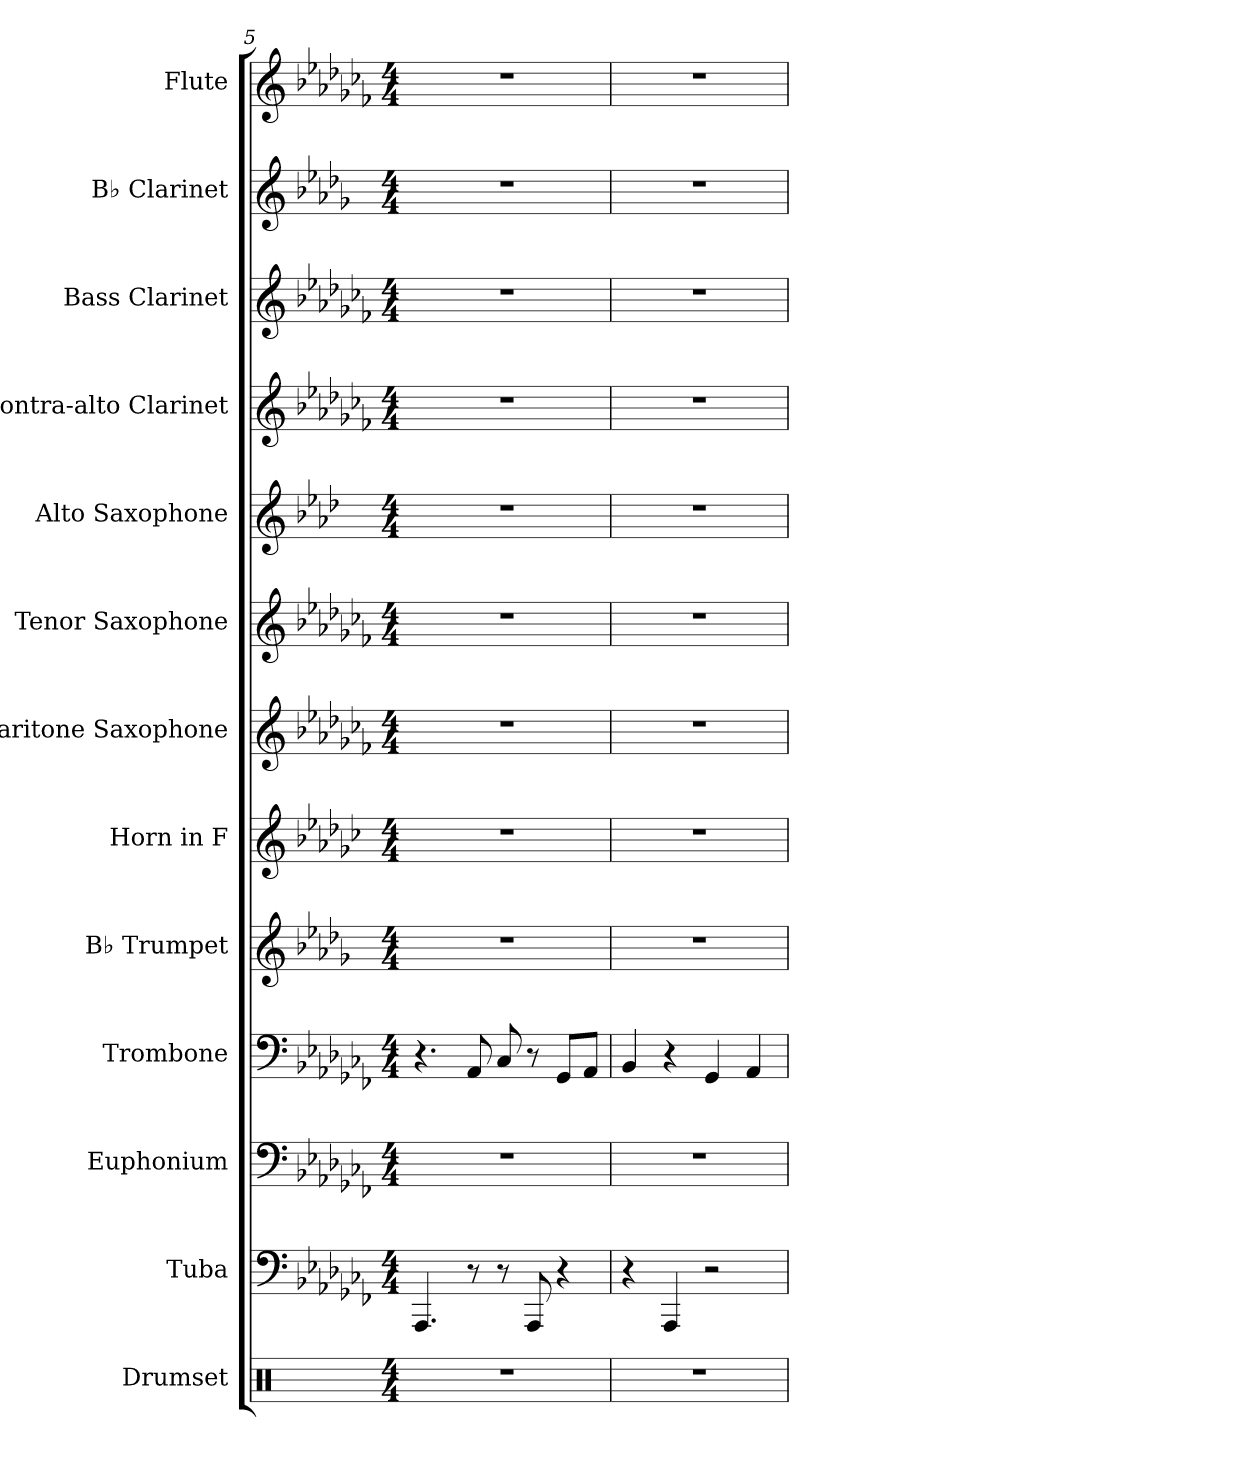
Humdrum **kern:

**kern	**kern	**kern	**kern	**kern	**kern	**kern	**kern	**kern	**kern	**kern	**kern	**kern
*part13	*part12	*part11	*part10	*part9	*part8	*part7	*part6	*part5	*part4	*part3	*part2	*part1
*staff13	*staff12	*staff11	*staff10	*staff9	*staff8	*staff7	*staff6	*staff5	*staff4	*staff3	*staff2	*staff1
*I"Drumset	*I"Tuba	*I"Euphonium	*I"Trombone	*I"B♭ Trumpet	*I"Horn in F	*I"Baritone Saxophone	*I"Tenor Saxophone	*I"Alto Saxophone	*I"Contra-alto Clarinet	*I"Bass Clarinet	*I"B♭ Clarinet	*I"Flute
*I'Drs.	*I'Tba.	*I'Euph.	*I'Tbn.	*I'B♭ Tpt.	*	*I'Bar. Sax.	*I'T. Sax.	*I'A. Sax.	*I'C-a. Cl.	*I'B. Cl.	*I'B♭ Cl.	*I'Fl.
!!LO:PB:g=z
*clefX	*clefF4	*clefF4	*clefF4	*clefG2	*clefG2	*clefG2	*clefG2	*clefG2	*clefG2	*clefG2	*clefG2	*clefG2
*	*	*	*	*ITrd1c2	*ITrd4c7	*ITrd12c21	*ITrd8c14	*ITrd5c9	*ITrd12c21	*ITrd8c14	*ITrd1c2	*
*k[]	*k[b-e-a-d-g-c-f-]	*k[b-e-a-d-g-c-f-]	*k[b-e-a-d-g-c-f-]	*k[b-e-a-d-g-c-f-]	*k[b-e-a-d-g-c-f-]	*k[b-e-a-d-g-c-f-]	*k[b-e-a-d-g-c-f-]	*k[b-e-a-d-g-c-f-]	*k[b-e-a-d-g-c-f-]	*k[b-e-a-d-g-c-f-]	*k[b-e-a-d-g-c-f-]	*k[b-e-a-d-g-c-f-]
*M4/4	*M4/4	*M4/4	*M4/4	*M4/4	*M4/4	*M4/4	*M4/4	*M4/4	*M4/4	*M4/4	*M4/4	*M4/4
=5	=5	=5	=5	=5	=5	=5	=5	=5	=5	=5	=5	=5
1r	4.AAA-/	1r	4.r	1r	1r	1r	1r	1r	1r	1r	1r	1r
.	8r	.	8AA-/	.	.	.	.	.	.	.	.	.
.	8r	.	8C-/	.	.	.	.	.	.	.	.	.
.	8AAA-/	.	8r	.	.	.	.	.	.	.	.	.
.	4r	.	8GG-/L	.	.	.	.	.	.	.	.	.
.	.	.	8AA-/J	.	.	.	.	.	.	.	.	.
=6	=6	=6	=6	=6	=6	=6	=6	=6	=6	=6	=6	=6
1r	4r	1r	4BB-/	1r	1r	1r	1r	1r	1r	1r	1r	1r
.	4AAA-/	.	4r	.	.	.	.	.	.	.	.	.
.	2r	.	4GG-/	.	.	.	.	.	.	.	.	.
.	.	.	4AA-/	.	.	.	.	.	.	.	.	.
=	=	=	=	=	=	=	=	=	=	=	=	=
*-	*-	*-	*-	*-	*-	*-	*-	*-	*-	*-	*-	*-
